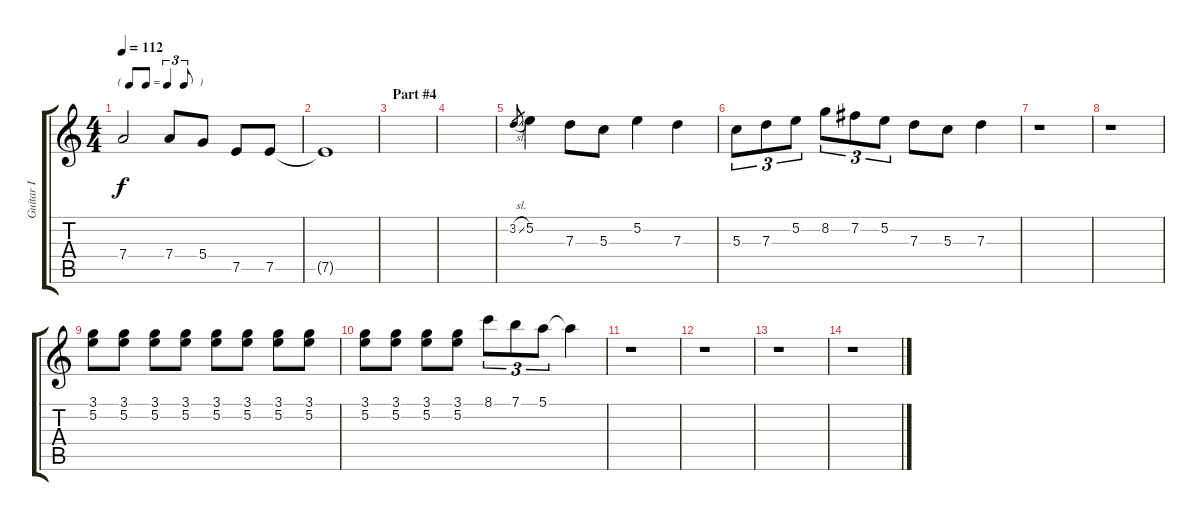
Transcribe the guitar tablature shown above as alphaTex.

\track ("Guitar I" "Guitar I") {instrument overdrivenguitar}
\staff {score tabs}
\tuning (E4 B3 G3 D3 A2 E2) {hide}
\ts (4 4)
\tf triplet8th
\tempo 112
\clef g2
\ks c
7.4{t}.2{dy f} 7.4.8 5.4.8 7.5.8 7.5.8 |
7.5{t}.1 |
\section ("" "Part #4")
|
|
3.2{sl}.8{gr} 5.2.4 7.3.8 5.3.8 5.2.4 7.3.4 |
5.3.8{tu (3 2)} 7.3.8{tu (3 2)} 5.2.8{tu (3 2)} 8.2.8{tu (3 2)} 7.2.8{tu (3 2)} 5.2.8{tu (3 2)} 7.3.8 5.3.8 7.3.4 |
r.1 |
r.1 |
(3.1 5.2).8 (3.1 5.2).8 (3.1 5.2).8 (3.1 5.2).8 (3.1 5.2).8 (3.1 5.2).8 (3.1 5.2).8 (3.1 5.2).8 |
(3.1 5.2).8 (3.1 5.2).8 (3.1 5.2).8 (3.1 5.2).8 8.1.8{tu (3 2)} 7.1.8{tu (3 2)} 5.1.8{tu (3 2)} 5.1{t}.4 |
r.1 |
r.1 |
r.1 |
r.1
